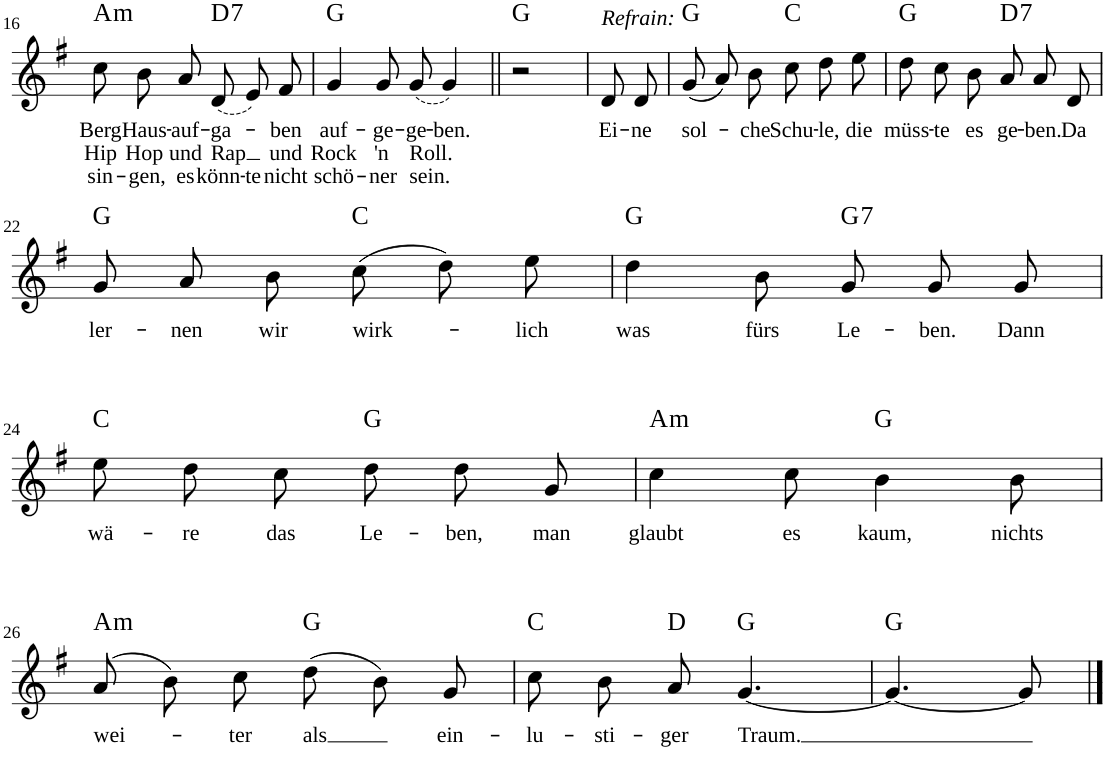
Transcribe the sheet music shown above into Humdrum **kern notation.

**kern	**text	**text	**text	**harte
*part1	*part1	*part1	*part1	*part1
*staff1	*staff1	*staff1	*staff1	*
!!LO:PB:g=z
*clefG2	*	*	*	*
*k[f#]	*	*	*	*
*G:	*	*	*	*
*M6/8	*	*	*	*
=16	=16	=16	=16	=16
!	!LO:LY:b	!LO:LY:b	!LO:LY:b	!LO:H:kt=m
8cc\L	Berg	Hip	sin-	A:min
!	!LO:LY:b	!LO:LY:b	!LO:LY:b	!
8b\	Haus-	Hop	-gen,	.
!	!LO:LY:b	!LO:LY:b	!LO:LY:b	!
8a\J	-auf-	und	es	.
!	!LO:LY:b	!LO:LY:b	!LO:LY:b	!LO:H:kt=7
(8d/L	-ga-	Rap	könn-	D:7
!	!	!	!LO:LY:b	!
8e/)	.	.	-te	.
!	!LO:LY:b	!LO:LY:b	!LO:LY:b	!
8f#/J	-ben	und	nicht	.
=17	=17	=17	=17	=17
!	!LO:LY:b	!LO:LY:b	!LO:LY:b	!
4g/	auf-	Rock	schö-	G:maj
!	!LO:LY:b	!LO:LY:b	!LO:LY:b	!
8g/	-ge-	'n	-ner	.
!	!LO:LY:b	!LO:LY:b	!LO:LY:b	!
(8g/	-ge-	Roll.	sein.	.
!	!LO:LY:b	!	!	!
4g/)	-ben.	.	.	.
=18||	=18||	=18||	=18||	=18||
2r	.	.	.	G:maj
=19	=19	=19	=19	=19
!LO:TX:a:i:t=Refrain&colon;	!	!	!	!
!	!LO:LY:b	!	!	!
8d/L	Ei-	.	.	.
!	!LO:LY:b	!	!	!
8d/J	-ne	.	.	.
=20	=20	=20	=20	=20
!	!LO:LY:b	!	!	!
(8g/L	sol-	.	.	G:maj
8a/)	.	.	.	.
!	!LO:LY:b	!	!	!
8b/J	-che	.	.	.
!	!LO:LY:b	!	!	!
8cc\L	Schu-	.	.	C:maj
!	!LO:LY:b	!	!	!
8dd\	-le,	.	.	.
!	!LO:LY:b	!	!	!
8ee\J	die	.	.	.
=21	=21	=21	=21	=21
!	!LO:LY:b	!	!	!
8dd\L	müss-	.	.	G:maj
!	!LO:LY:b	!	!	!
8cc\	-te	.	.	.
!	!LO:LY:b	!	!	!
8b\J	es	.	.	.
!	!LO:LY:b	!	!	!LO:H:kt=7
8a/L	ge-	.	.	D:7
!	!LO:LY:b	!	!	!
8a/	-ben.	.	.	.
!	!LO:LY:b	!	!	!
8d/J	Da	.	.	.
!!LO:LB:g=z
=22	=22	=22	=22	=22
!	!LO:LY:b	!	!	!
8g/L	ler-	.	.	G:maj
!	!LO:LY:b	!	!	!
8a/	-nen	.	.	.
!	!LO:LY:b	!	!	!
8b/J	wir	.	.	.
!	!LO:LY:b	!	!	!
(8cc\L	wirk-	.	.	C:maj
8dd\)	.	.	.	.
!	!LO:LY:b	!	!	!
8ee\J	-lich	.	.	.
=23	=23	=23	=23	=23
!	!LO:LY:b	!	!	!
4dd\	was	.	.	G:maj
!	!LO:LY:b	!	!	!
8b\	fürs	.	.	.
!	!LO:LY:b	!	!	!LO:H:kt=7
8g/L	Le-	.	.	G:7
!	!LO:LY:b	!	!	!
8g/	-ben.	.	.	.
!	!LO:LY:b	!	!	!
8g/J	Dann	.	.	.
!!LO:LB:g=z
=24	=24	=24	=24	=24
!	!LO:LY:b	!	!	!
8ee\L	wä-	.	.	C:maj
!	!LO:LY:b	!	!	!
8dd\	-re	.	.	.
!	!LO:LY:b	!	!	!
8cc\J	das	.	.	.
!	!LO:LY:b	!	!	!
8dd\L	Le-	.	.	G:maj
!	!LO:LY:b	!	!	!
8dd\	-ben,	.	.	.
!	!LO:LY:b	!	!	!
8g\J	man	.	.	.
=25	=25	=25	=25	=25
!	!LO:LY:b	!	!	!LO:H:kt=m
4cc\	glaubt	.	.	A:min
!	!LO:LY:b	!	!	!
8cc\	es	.	.	.
!	!LO:LY:b	!	!	!
4b\	kaum,	.	.	G:maj
!	!LO:LY:b	!	!	!
8b\	nichts	.	.	.
!!LO:LB:g=z
=26	=26	=26	=26	=26
!	!LO:LY:b	!	!	!LO:H:kt=m
(8a\L	wei-	.	.	A:min
8b\)	.	.	.	.
!	!LO:LY:b	!	!	!
8cc\J	-ter	.	.	.
!	!LO:LY:b	!	!	!
(8dd\L	als	.	.	G:maj
8b\)	.	.	.	.
!	!LO:LY:b	!	!	!
8g\J	ein-	.	.	.
=27	=27	=27	=27	=27
!	!LO:LY:b	!	!	!
8cc\L	-lu-	.	.	C:maj
!	!LO:LY:b	!	!	!
8b\J	-sti-	.	.	.
!	!LO:LY:b	!	!	!
8a/	-ger	.	.	D:maj
!	!LO:LY:b	!	!	!
[4.g/	Traum.	.	.	G:maj
=28	=28	=28	=28	=28
4.g/_	.	.	.	G:maj
8g/]	.	.	.	.
==	==	==	==	==
*-	*-	*-	*-	*-
